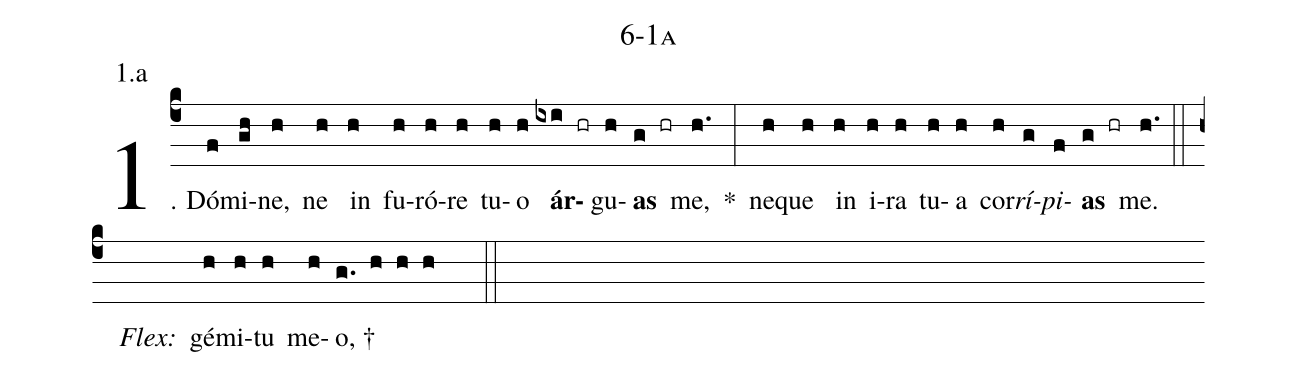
name: 6-1a;
annotation: 1.a;
%%
(c4)1. Dó(f)mi(gh)ne,(h) ne(h) in(h) fu(h)ró(h)re(h) tu(h)o(h) <b>ár</b>(ixi hr)gu(h)<b>as</b>(g hr) me,(h.) *(:) ne(h)que(h) in(h) i(h)ra(h) tu(h)a(h) cor(h)<i>rí</i>(g)<i>pi</i>(f)<b>as</b>(g hr) me.(h.) (::)
<i>Flex:</i>()  gé(h)mi(h)tu(h) me(h)o, †(g. h h h  ::)
